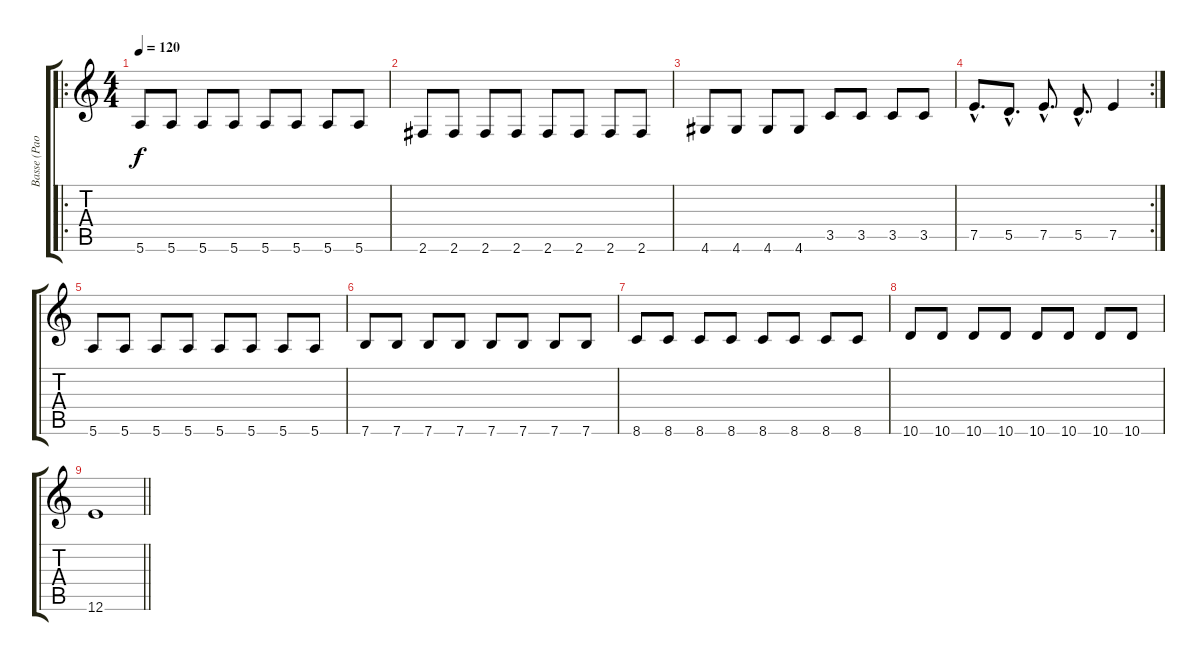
\track ("Basse (Paolo)" "Basse (Pao") {instrument electricbassfinger}
\staff {score tabs}
\tuning (E4 B3 G3 D3 A2 E2) {hide}
\ro
\ts (4 4)
\tempo 120
\clef g2
\ks c
5.6.8{dy f} 5.6.8 5.6.8 5.6.8 5.6.8 5.6.8 5.6.8 5.6.8 |
2.6.8 2.6.8 2.6.8 2.6.8 2.6.8 2.6.8 2.6.8 2.6.8 |
4.6.8 4.6.8 4.6.8 4.6.8 3.5.8 3.5.8 3.5.8 3.5.8 |
\rc 2
7.5{hac}.8{d} 5.5{hac}.8{d} 7.5{hac}.8{d} 5.5{hac}.8{d} 7.5.4 |
5.6.8 5.6.8 5.6.8 5.6.8 5.6.8 5.6.8 5.6.8 5.6.8 |
7.6.8 7.6.8 7.6.8 7.6.8 7.6.8 7.6.8 7.6.8 7.6.8 |
8.6.8 8.6.8 8.6.8 8.6.8 8.6.8 8.6.8 8.6.8 8.6.8 |
10.6.8 10.6.8 10.6.8 10.6.8 10.6.8 10.6.8 10.6.8 10.6.8 |
\barLineRight lightlight
12.6.1
